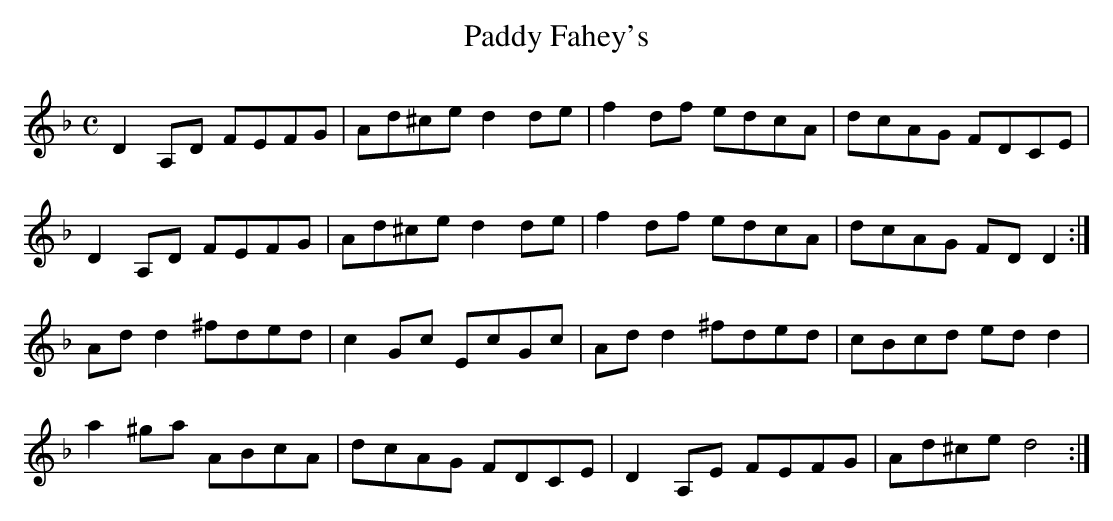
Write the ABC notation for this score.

X:1
T:Fahey's, Paddy
M:C
L:1/8
K:D Minor
D2A,D FEFG|Ad^ce d2de|f2df edcA|dcAG FDCE|!
D2A,D FEFG|Ad^ce d2de|f2df edcA|dcAG FDD2:|!
Add2 ^fded|c2Gc EcGc|Add2 ^fded|cBcd edd2|!
a2^ga ABcA|dcAG FDCE|D2A,E FEFG|Ad^ce d4:|!
